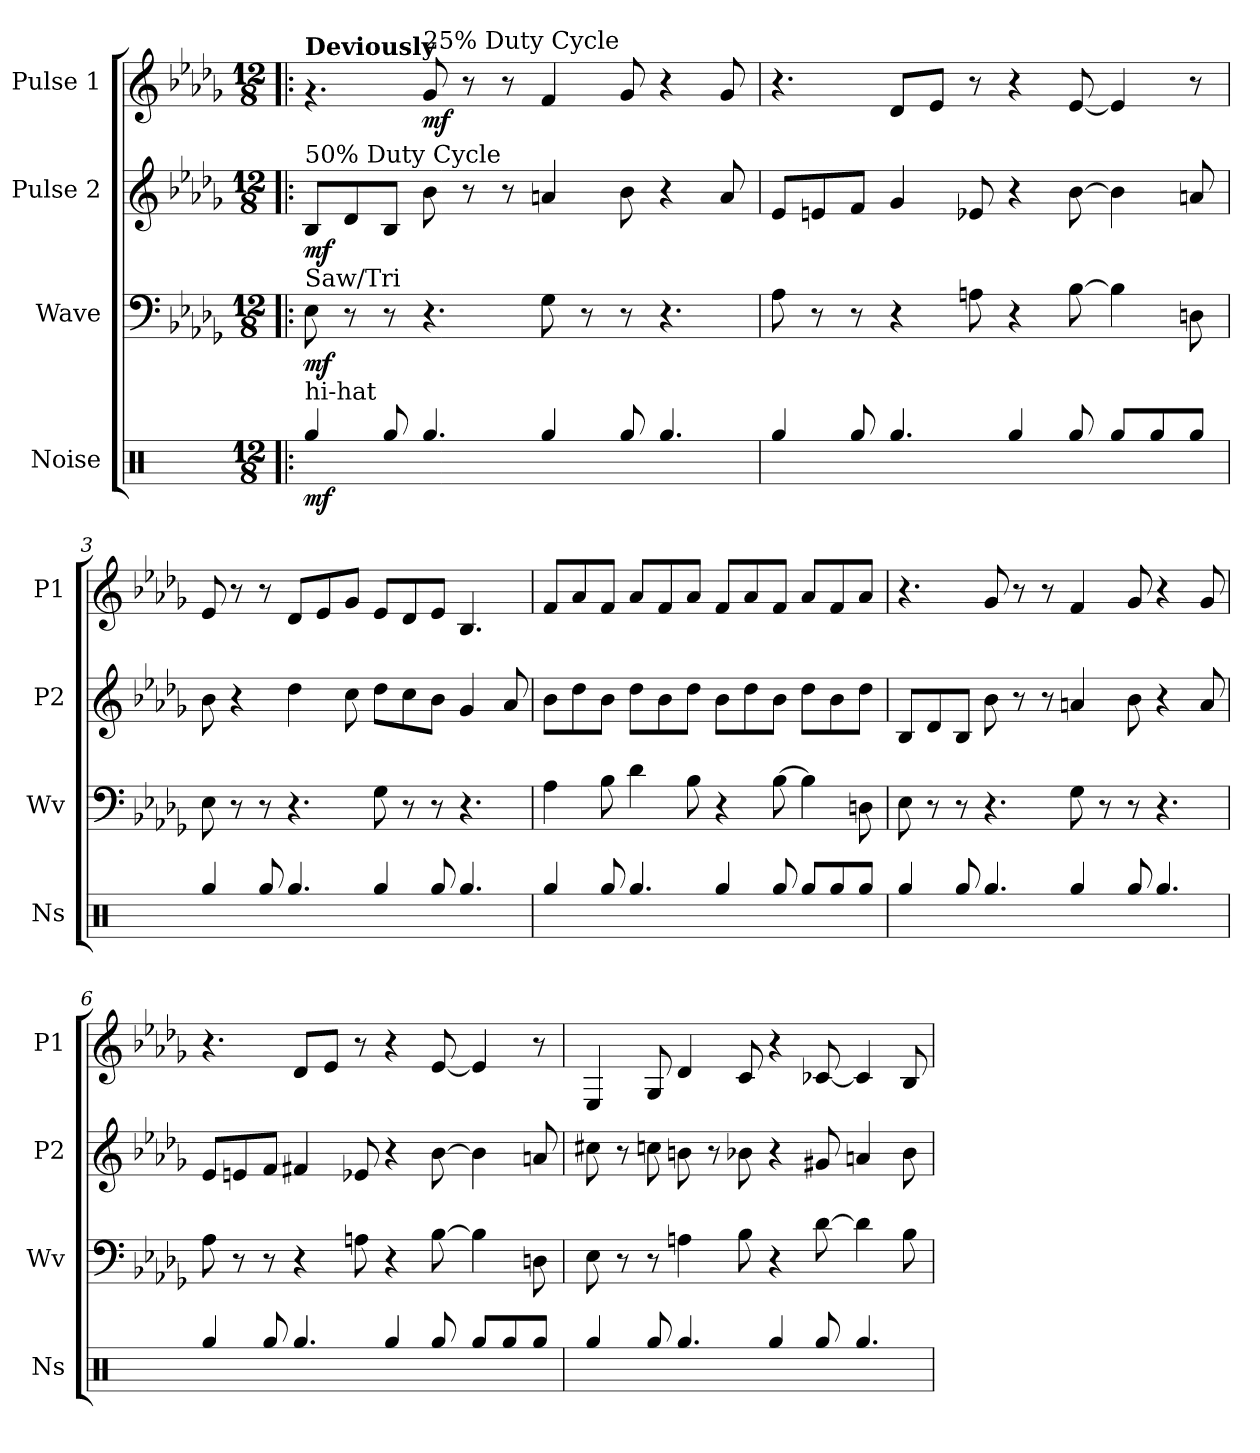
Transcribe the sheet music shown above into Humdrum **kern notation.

**kern	**dynam	**kern	**dynam	**kern	**dynam	**kern	**dynam
*part4	*part4	*part3	*part3	*part2	*part2	*part1	*part1
*staff4	*staff4	*staff3	*staff3	*staff2	*staff2	*staff1	*staff1
*I"Noise	*	*I"Wave	*	*I"Pulse 2	*	*I"Pulse 1	*
*I'Ns	*	*I'Wv	*	*I'P2	*	*I'P1	*
*clefX	*	*clefF4	*	*clefG2	*	*clefG2	*
*k[]	*	*k[b-e-a-d-g-]	*	*k[b-e-a-d-g-]	*	*k[b-e-a-d-g-]	*
*M12/8	*	*M12/8	*	*M12/8	*	*M12/8	*
*MM188	*	*MM188	*	*MM188	*	*MM188	*
=1!|:	=1!|:	=1!|:	=1!|:	=1!|:	=1!|:	=1!|:	=1!|:
!	!	!	!	!	!	!LO:TX:a:B:t=Deviously	!
!	!	!	!	!LO:TX:a:t=50% Duty Cycle	!	!	!
!	!	!LO:TX:a:t=Saw/Tri	!	!	!	!	!
!LO:TX:a:t=hi-hat	!	!	!	!	!	!	!
!	!LO:DY:b	!	!LO:DY:b	!	!LO:DY:b	!	!
4Rgg/	mf	8E-\	mf	8B-/L	mf	4.rg	.
.	.	8r	.	8d-/	.	.	.
8Rgg/	.	8r	.	8B-/J	.	.	.
!	!	!	!	!	!	!LO:TX:a:t=25% Duty Cycle	!
!	!	!	!	!	!	!	!LO:DY:b
4.Rgg/	.	4.r	.	8b-\	.	8g-/	mf
.	.	.	.	8r	.	8r	.
.	.	.	.	8r	.	8r	.
4Rgg/	.	8G-\	.	4an/	.	4f/	.
.	.	8r	.	.	.	.	.
8Rgg/	.	8r	.	8b-\	.	8g-/	.
4.Rgg/	.	4.r	.	4r	.	4r	.
.	.	.	.	8a/	.	8g-/	.
=2	=2	=2	=2	=2	=2	=2	=2
4Rgg/	.	8A-\	.	8e-/L	.	4.r	.
.	.	8r	.	8en/	.	.	.
8Rgg/	.	8r	.	8f/J	.	.	.
4.Rgg/	.	4r	.	4g-/	.	8d-/L	.
.	.	.	.	.	.	8e-/J	.
.	.	8An\	.	8e-X/	.	8r	.
4Rgg/	.	4r	.	4r	.	4r	.
8Rgg/	.	[8B-\	.	[8b-\	.	[8e-/	.
8Rgg/L	.	4B-\]	.	4b-\]	.	4e-/]	.
8Rgg/	.	.	.	.	.	.	.
8Rgg/J	.	8Dn\	.	8an/	.	8r	.
=3	=3	=3	=3	=3	=3	=3	=3
4Rgg/	.	8E-\	.	8b-\	.	8e-/	.
.	.	8r	.	4r	.	8r	.
8Rgg/	.	8r	.	.	.	8r	.
4.Rgg/	.	4.r	.	4dd-\	.	8d-/L	.
.	.	.	.	.	.	8e-/	.
.	.	.	.	8cc\	.	8g-/J	.
4Rgg/	.	8G-\	.	8dd-\L	.	8e-/L	.
.	.	8r	.	8cc\	.	8d-/	.
8Rgg/	.	8r	.	8b-\J	.	8e-/J	.
4.Rgg/	.	4.r	.	4g-/	.	4.B-/	.
.	.	.	.	8a-/	.	.	.
!!LO:LB:g=z
=4	=4	=4	=4	=4	=4	=4	=4
4Rgg/	.	4A-\	.	8b-\L	.	8f/L	.
.	.	.	.	8dd-\	.	8a-/	.
8Rgg/	.	8B-\	.	8b-\J	.	8f/J	.
4.Rgg/	.	4d-\	.	8dd-\L	.	8a-/L	.
.	.	.	.	8b-\	.	8f/	.
.	.	8B-\	.	8dd-\J	.	8a-/J	.
4Rgg/	.	4r	.	8b-\L	.	8f/L	.
.	.	.	.	8dd-\	.	8a-/	.
8Rgg/	.	[8B-\	.	8b-\J	.	8f/J	.
8Rgg/L	.	4B-\]	.	8dd-\L	.	8a-/L	.
8Rgg/	.	.	.	8b-\	.	8f/	.
8Rgg/J	.	8Dn\	.	8dd-\J	.	8a-/J	.
=5	=5	=5	=5	=5	=5	=5	=5
4Rgg/	.	8E-\	.	8B-/L	.	4.r	.
.	.	8r	.	8d-/	.	.	.
8Rgg/	.	8r	.	8B-/J	.	.	.
4.Rgg/	.	4.r	.	8b-\	.	8g-/	.
.	.	.	.	8r	.	8r	.
.	.	.	.	8r	.	8r	.
4Rgg/	.	8G-\	.	4an/	.	4f/	.
.	.	8r	.	.	.	.	.
8Rgg/	.	8r	.	8b-\	.	8g-/	.
4.Rgg/	.	4.r	.	4r	.	4r	.
.	.	.	.	8a/	.	8g-/	.
=6	=6	=6	=6	=6	=6	=6	=6
4Rgg/	.	8A-\	.	8e-/L	.	4.r	.
.	.	8r	.	8en/	.	.	.
8Rgg/	.	8r	.	8f/J	.	.	.
4.Rgg/	.	4r	.	4f#X/	.	8d-/L	.
.	.	.	.	.	.	8e-/J	.
.	.	8An\	.	8e-X/	.	8r	.
4Rgg/	.	4r	.	4r	.	4r	.
8Rgg/	.	[8B-\	.	[8b-\	.	[8e-/	.
8Rgg/L	.	4B-\]	.	4b-\]	.	4e-/]	.
8Rgg/	.	.	.	.	.	.	.
8Rgg/J	.	8Dn\	.	8an/	.	8r	.
!!LO:LB:g=z
=7	=7	=7	=7	=7	=7	=7	=7
4Rgg/	.	8E-\	.	8cc#X\	.	4E-/	.
.	.	8r	.	8r	.	.	.
8Rgg/	.	8r	.	8ccn\	.	8G-/	.
4.Rgg/	.	4An\	.	8bn\	.	4d-/	.
.	.	.	.	8r	.	.	.
.	.	8B-\	.	8b-X\	.	8c/	.
4Rgg/	.	4r	.	4r	.	4r	.
8Rgg/	.	[8d-\	.	8g#X/	.	[8c-X/	.
4.Rgg/	.	4d-\]	.	4an/	.	4c-/]	.
.	.	8B-\	.	8b-\	.	8B-/	.
=	=	=	=	=	=	=	=
*-	*-	*-	*-	*-	*-	*-	*-
